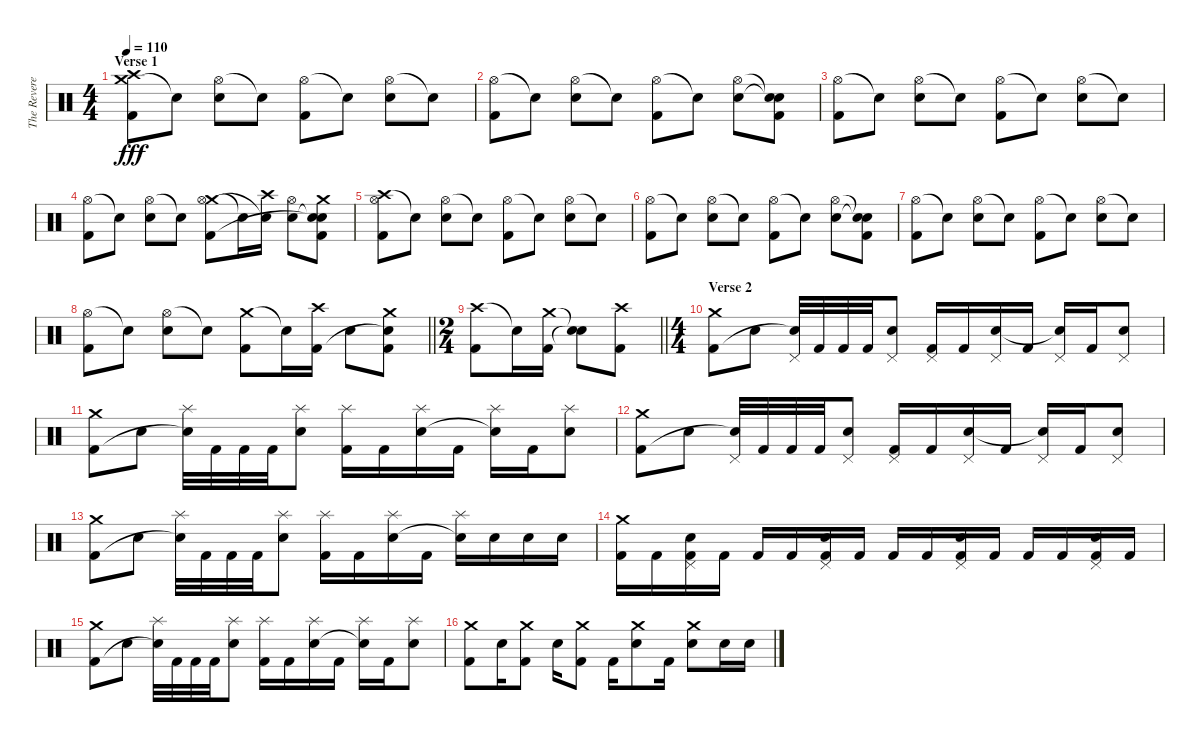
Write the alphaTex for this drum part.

\track ("The Reverend " "The Revere") {instrument percussion}
\staff {score}
\articulation defaults
\ts (4 4)
\section ("" "Verse 1")
\tempo 110
\clef neutral
\ks c
("Crash medium (hit)" "Crash high (hit)" "Kick (hit) 2").8{dy fff} "Snare (hit)"{t}.8 ("Hi-Hat (open)" "Snare (hit) 2").8 "Snare (hit)"{t}.8 ("Hi-Hat (open)" "Kick (hit) 2").8 "Snare (hit)"{t}.8 ("Hi-Hat (open)" "Snare (hit) 2").8 "Snare (hit)"{t}.8 |
("Hi-Hat (open)" "Kick (hit) 2").8 "Snare (hit)"{t}.8 ("Hi-Hat (open)" "Snare (hit) 2").8 "Snare (hit)"{t}.8 ("Hi-Hat (open)" "Kick (hit) 2").8 "Snare (hit)"{t}.8 ("Hi-Hat (open)" "Snare (hit) 2").8 ("Snare (hit)"{t} "Snare (hit)"{t} "Kick (hit) 2").8 |
("Hi-Hat (open)" "Kick (hit) 2").8 "Snare (hit)"{t}.8 ("Hi-Hat (open)" "Snare (hit) 2").8 "Snare (hit)"{t}.8 ("Hi-Hat (open)" "Kick (hit) 2").8 "Snare (hit)"{t}.8 ("Hi-Hat (open)" "Snare (hit) 2").8 "Snare (hit)"{t}.8 |
("Hi-Hat (open)" "Kick (hit) 2").8 "Snare (hit)"{t}.8 ("Hi-Hat (open)" "Snare (hit) 2").8 "Snare (hit)"{t}.8 ("Crash medium (hit)" "Hi-Hat (open)" "Kick (hit) 2").8 "Snare (hit)"{t}.16 ("Crash high (hit)" "Snare (hit)"{t}).16 ("Hi-Hat (open)" "Snare (hit) 2").8 ("Crash medium (hit)" "Snare (hit)"{t} "Snare (hit)"{t} "Kick (hit) 2").8 |
("Crash high (hit)" "Hi-Hat (open)" "Kick (hit) 2").8 "Snare (hit)"{t}.8 ("Hi-Hat (open)" "Snare (hit) 2").8 "Snare (hit)"{t}.8 ("Hi-Hat (open)" "Kick (hit) 2").8 "Snare (hit)"{t}.8 ("Hi-Hat (open)" "Snare (hit) 2").8 "Snare (hit)"{t}.8 |
("Hi-Hat (open)" "Kick (hit) 2").8 "Snare (hit)"{t}.8 ("Hi-Hat (open)" "Snare (hit) 2").8 "Snare (hit)"{t}.8 ("Hi-Hat (open)" "Kick (hit) 2").8 "Snare (hit)"{t}.8 ("Hi-Hat (open)" "Snare (hit) 2").8 ("Snare (hit)"{t} "Snare (hit)"{t} "Kick (hit) 2").8 |
("Hi-Hat (open)" "Kick (hit) 2").8 "Snare (hit)"{t}.8 ("Hi-Hat (open)" "Snare (hit) 2").8 "Snare (hit)"{t}.8 ("Hi-Hat (open)" "Kick (hit) 2").8 "Snare (hit)"{t}.8 ("Hi-Hat (open)" "Snare (hit) 2").8 "Snare (hit)"{t}.8 |
\barLineRight lightlight
("Hi-Hat (open)" "Kick (hit) 2").8 "Snare (hit)"{t}.8 ("Hi-Hat (open)" "Snare (hit) 2").8 "Snare (hit)"{t}.8 ("Crash medium (hit)" "Kick (hit) 2").8 "Snare (hit)"{t}.16 ("Crash high (hit)" "Kick (hit) 2").16 "Snare (hit) 2".8 ("Crash medium (hit)" "Snare (hit)"{t} "Kick (hit) 2").8 |
\ts (2 4)
\barLineRight lightlight
("Crash high (hit)" "Kick (hit) 2").8 "Snare (hit)"{t}.16 ("Crash medium (hit)" "Kick (hit) 2").16 ("Snare (hit)"{t} "Snare (hit)"{t}).8 ("Crash high (hit)" "Kick (hit) 2").8 |
\ts (4 4)
\section ("" "Verse 2")
("Crash medium (hit)" "Kick (hit) 2").8 "Snare (hit) 2".8 ("Pedal Hi-Hat (hit)" "Snare (hit)"{t}).32 "Kick (hit) 2".32 "Kick (hit) 2".32 "Kick (hit) 2".32 ("Pedal Hi-Hat (hit)" "Snare (hit) 2").8 ("Pedal Hi-Hat (hit)" "Kick (hit) 2").16 "Kick (hit) 2".16 ("Pedal Hi-Hat (hit)" "Snare (hit) 2").16 "Kick (hit) 2".16 ("Pedal Hi-Hat (hit)" "Snare (hit)"{t}).16 "Kick (hit) 2".16 ("Pedal Hi-Hat (hit)" "Snare (hit) 2").8 |
("Crash medium (hit)" "Kick (hit) 2").8 "Snare (hit) 2".8 ("Splash (hit)" "Snare (hit)"{t}).32 "Kick (hit) 2".32 "Kick (hit) 2".32 "Kick (hit) 2".32 ("Splash (hit)" "Snare (hit) 2").8 ("Splash (hit)" "Kick (hit) 2").16 "Kick (hit) 2".16 ("Splash (hit)" "Snare (hit) 2").16 "Kick (hit) 2".16 ("Splash (hit)" "Snare (hit)"{t}).16 "Kick (hit) 2".16 ("Splash (hit)" "Snare (hit) 2").8 |
("Crash medium (hit)" "Kick (hit) 2").8 "Snare (hit) 2".8 ("Pedal Hi-Hat (hit)" "Snare (hit)"{t}).32 "Kick (hit) 2".32 "Kick (hit) 2".32 "Kick (hit) 2".32 ("Pedal Hi-Hat (hit)" "Snare (hit) 2").8 ("Pedal Hi-Hat (hit)" "Kick (hit) 2").16 "Kick (hit) 2".16 ("Pedal Hi-Hat (hit)" "Snare (hit) 2").16 "Kick (hit) 2".16 ("Pedal Hi-Hat (hit)" "Snare (hit)"{t}).16 "Kick (hit) 2".16 ("Pedal Hi-Hat (hit)" "Snare (hit) 2").8 |
("Crash medium (hit)" "Kick (hit) 2").8 "Snare (hit) 2".8 ("Splash (hit)" "Snare (hit)"{t}).32 "Kick (hit) 2".32 "Kick (hit) 2".32 "Kick (hit) 2".32 ("Splash (hit)" "Snare (hit) 2").8 ("Splash (hit)" "Kick (hit) 2").16 "Kick (hit) 2".16 ("Splash (hit)" "Snare (hit) 2").16 "Kick (hit) 2".16 ("Splash (hit)" "Snare (hit)"{t}).16 "Snare (hit) 2".16 "Snare (hit) 2".16 "Snare (hit) 2".16 |
("Crash medium (hit)" "Kick (hit) 2").16 "Kick (hit) 2".16 ("Pedal Hi-Hat (hit)" "Snare (hit) 2" "Kick (hit) 2").16 "Kick (hit) 2".16 "Kick (hit) 2".16 "Kick (hit) 2".16 ("Pedal Hi-Hat (hit)" "Snare (hit) 2" "Kick (hit) 2").16 "Kick (hit) 2".16 "Kick (hit) 2".16 "Kick (hit) 2".16 ("Pedal Hi-Hat (hit)" "Snare (hit) 2" "Kick (hit) 2").16 "Kick (hit) 2".16 "Kick (hit) 2".16 "Kick (hit) 2".16 ("Pedal Hi-Hat (hit)" "Snare (hit) 2" "Kick (hit) 2").16 "Kick (hit) 2".16 |
("Crash medium (hit)" "Kick (hit) 2").8 "Snare (hit) 2".8 ("Splash (hit)" "Snare (hit)"{t}).32 "Kick (hit) 2".32 "Kick (hit) 2".32 "Kick (hit) 2".32 ("Splash (hit)" "Snare (hit) 2").8 ("Splash (hit)" "Kick (hit) 2").16 "Kick (hit) 2".16 ("Splash (hit)" "Snare (hit) 2").16 "Kick (hit) 2".16 ("Splash (hit)" "Snare (hit)"{t}).16 "Kick (hit) 2".16 ("Splash (hit)" "Snare (hit) 2").8 |
("Crash medium (hit)" "Kick (hit) 2").8 "Snare (hit) 2".16 ("Crash medium (hit)" "Kick (hit) 2").8 "Snare (hit) 2".16 ("Crash medium (hit)" "Kick (hit) 2").8 "Kick (hit) 2".16 ("Crash medium (hit)" "Snare (hit) 2").8 "Kick (hit) 2".16 ("Crash medium (hit)" "Snare (hit) 2").8 "Snare (hit) 2".16 "Snare (hit) 2".16
